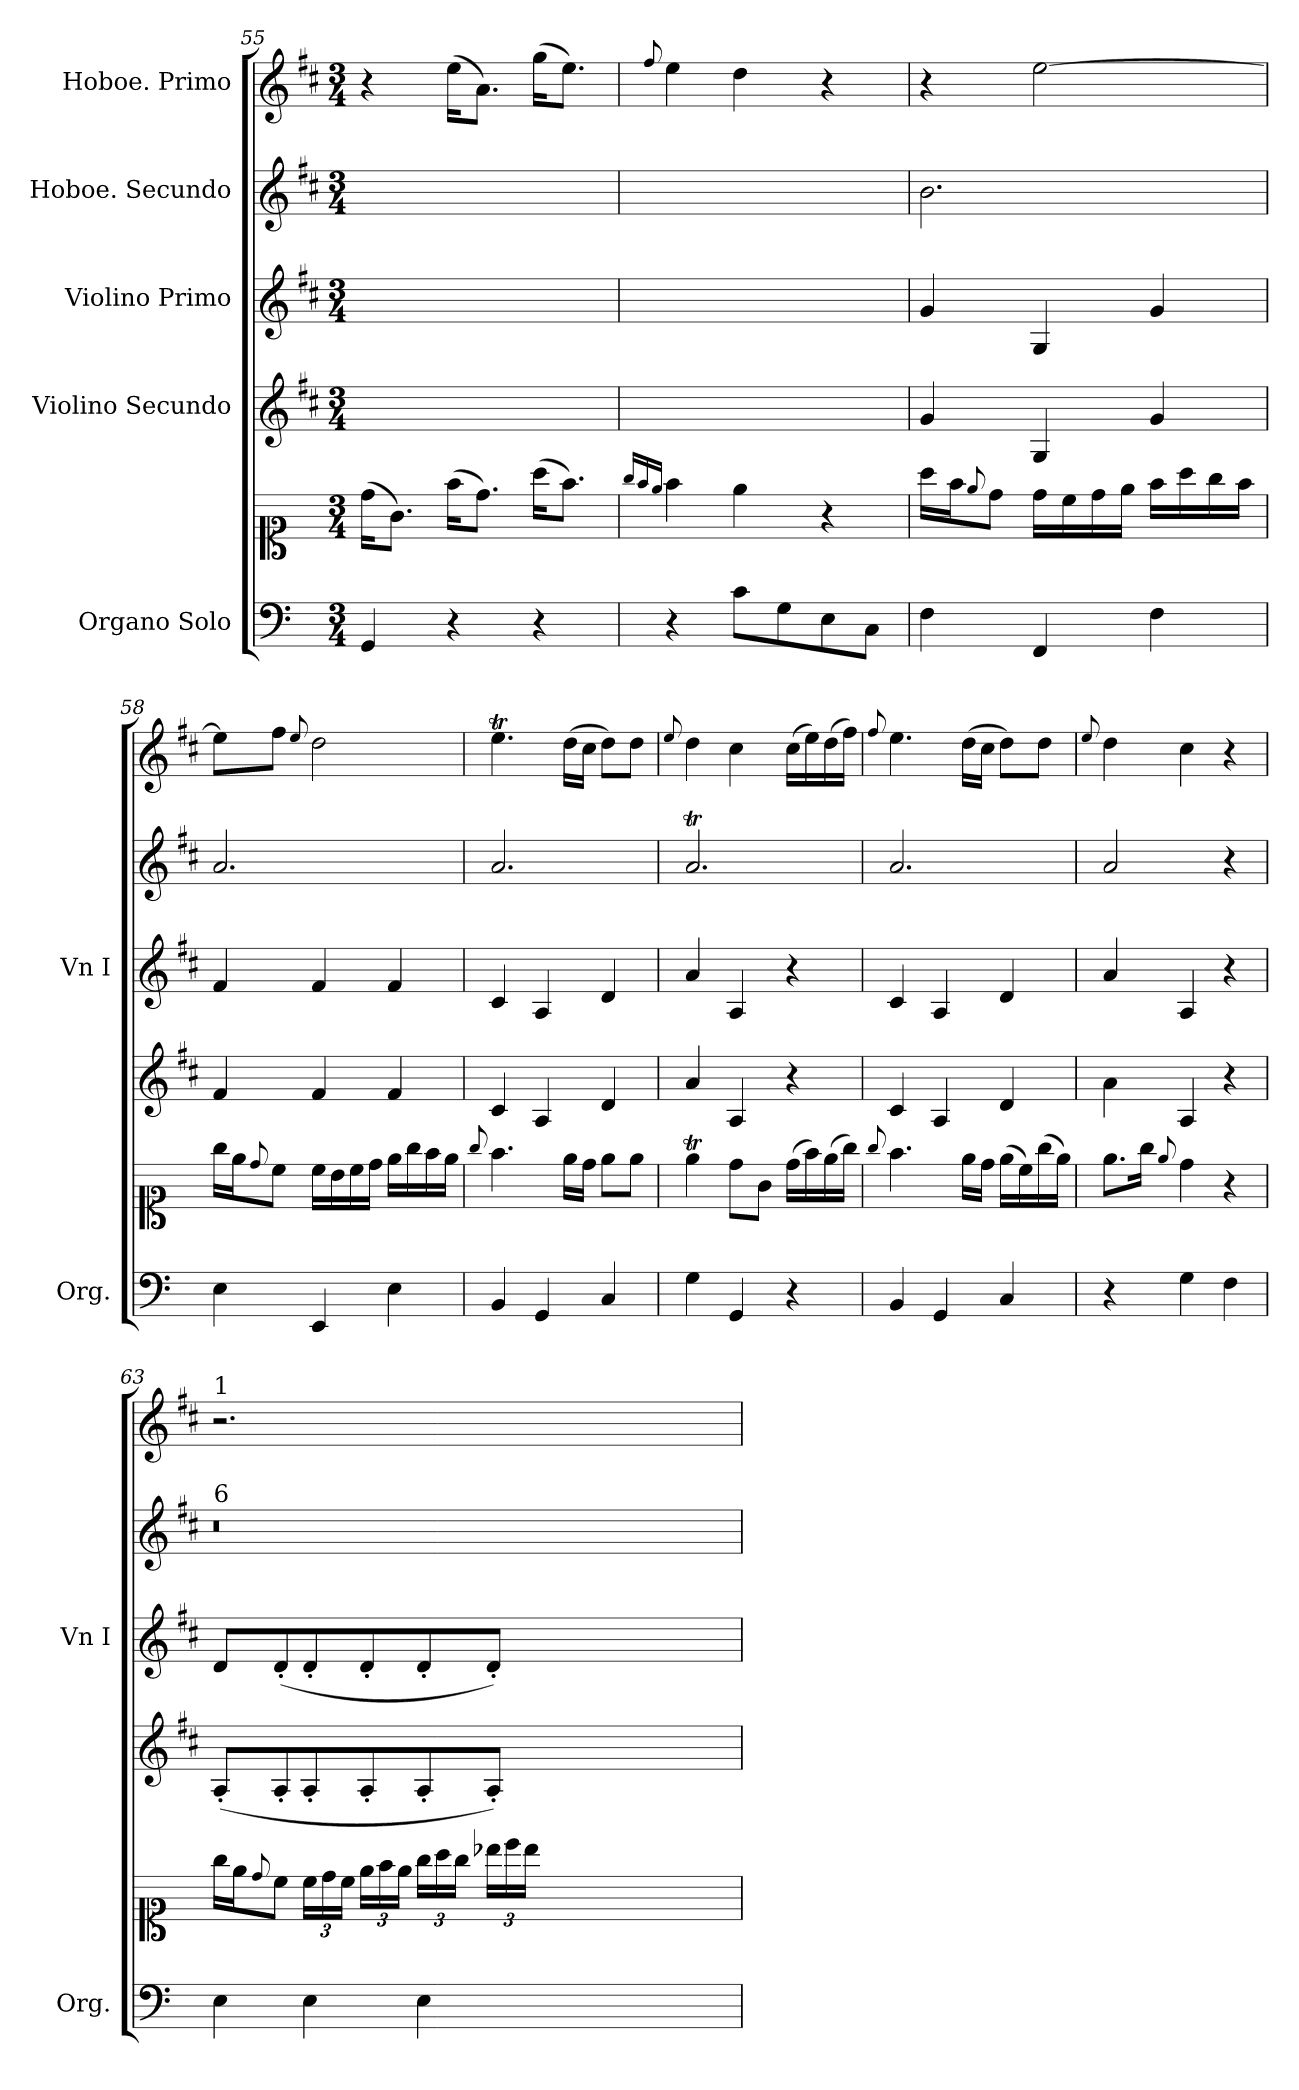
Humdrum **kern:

**kern	**kern	**kern	**kern	**kern	**kern
*part5	*part5	*part4	*part3	*part2	*part1
*staff6	*staff5	*staff4	*staff3	*staff2	*staff1
*I"Organo Solo	*	*I"Violino Secundo	*I"Violino Primo	*I"Hoboe. Secundo	*I"Hoboe. Primo
*I'Org.	*	*	*I'Vn I	*	*
*clefF4	*clefC1	*clefG2	*clefG2	*clefG2	*clefG2
*ITrd-1c-2	*ITrd-1c-2	*	*	*	*
*k[f#c#]	*k[f#c#]	*k[f#c#]	*k[f#c#]	*k[f#c#]	*k[f#c#]
*	*	*D:	*D:	*D:	*D:
*M3/4	*M3/4	*M3/4	*M3/4	*M3/4	*M3/4
=55	=55	=55	=55	=55	=55
4AA/	(16ee\KL	2.ryy	2.ryy	2.ryy	4r
.	8.a\J)	.	.	.	.
4r	(16gg\KL	.	.	.	(16ee\KL
.	8.ee\J)	.	.	.	8.a\J)
4r	(16bb\KL	.	.	.	(16gg\KL
.	8.gg\J)	.	.	.	8.ee\J)
=56	=56	=56	=56	=56	=56
.	16qqaa/LL	.	.	.	.
.	16qqgg/	.	.	.	.
.	16qqff#/JJ	.	.	.	8qqff#/
4r	4gg\	2.ryy	2.ryy	2.ryy	4ee\
8d\L	4ff#\	.	.	.	4dd\
8A\	.	.	.	.	.
8F#\	4r	.	.	.	4r
8D\J	.	.	.	.	.
=57	=57	=57	=57	=57	=57
4G\	16bb\LL	4g/	4g/	2.b\	4r
.	16gg\J	.	.	.	.
.	8qqff#/	.	.	.	.
.	8ee\J	.	.	.	.
4GG/	16ee\LL	4G/	4G/	.	[2ee\
.	16dd\	.	.	.	.
.	16ee\	.	.	.	.
.	16ff#\JJ	.	.	.	.
4G\	16gg\LL	4g/	4g/	.	.
.	16bb\	.	.	.	.
.	16aa\	.	.	.	.
.	16gg\JJ	.	.	.	.
=58	=58	=58	=58	=58	=58
4F#\	16aa\LL	4f#/	4f#/	2.a/	8ee\L]
.	16ff#\J	.	.	.	.
.	8qqee/	.	.	.	.
.	8dd\J	.	.	.	8ff#\J
.	.	.	.	.	8qqee/
4FF#/	16dd\LL	4f#/	4f#/	.	2dd\
.	16cc#\	.	.	.	.
.	16dd\	.	.	.	.
.	16ee\JJ	.	.	.	.
4F#\	16ff#\LL	4f#/	4f#/	.	.
.	16aa\	.	.	.	.
.	16gg\	.	.	.	.
.	16ff#\JJ	.	.	.	.
=59	=59	=59	=59	=59	=59
.	8qqaa/	.	.	.	.
4C#/	4.gg\	4c#/	4c#/	2.a/	4.eeT\
4AA/	.	4A/	4A/	.	.
.	16ff#\LL	.	.	.	(16dd\LL
.	16ee\JJ	.	.	.	16cc#\JJ
4D/	8ff#\L	4d/	4d/	.	8dd\L)
.	8ff#\J	.	.	.	8dd\J
=60	=60	=60	=60	=60	=60
.	.	.	.	.	8qqee/
4A\	4ff#t\	4a/	4a/	2.aT/	4dd\
4AA/	8ee\L	4A/	4A/	.	4cc#\
.	8a\J	.	.	.	.
4r	(16ee\LL	4r	4r	.	(16cc#\LL
.	16gg\)	.	.	.	16ee\)
.	(16ff#\	.	.	.	(16dd\
.	16aa\JJ)	.	.	.	16ff#\JJ)
=61	=61	=61	=61	=61	=61
.	8qqaa/	.	.	.	8qqff#/
4C#/	4.gg\	4c#/	4c#/	2.a/	4.ee\
4AA/	.	4A/	4A/	.	.
.	16ff#\LL	.	.	.	(16dd\LL
.	16ee\JJ	.	.	.	16cc#\JJ
4D/	(16ff#\LL	4d/	4d/	.	8dd\L)
.	16dd\)	.	.	.	.
.	(16aa\	.	.	.	8dd\J
.	16ff#\JJ)	.	.	.	.
=62	=62	=62	=62	=62	=62
.	.	.	.	.	8qqee/
4r	8.ff#\L	4a\	4a/	2a/	4dd\
.	16aa\Jk	.	.	.	.
.	8qqff#/	.	.	.	.
4A\	4ee\	4A/	4A/	.	4cc#\
4G\	4r	4r	4r	4r	4r
=63	=63	=63	=63	=63	=63
!	!	!	!	!	!LO:TX:a:t=1
!	!	!	!	!LO:TX:a:t=6	!
4F#\	16aa\LL	(>8A'/L	8d/L	0.r	2.r
.	16ff#\J	.	.	.	.
.	8qqee/	.	.	.	.
.	8dd\J	8A'/	(8d'/	.	.
4F#\	24dd\LL	8A'/	8d'/	.	.
.	24ee\	.	.	.	.
.	24dd\JJ	.	.	.	.
.	24ff#\LL	8A'/	8d'/	.	.
.	24gg\	.	.	.	.
.	24ff#\JJ	.	.	.	.
4F#\	24aa\LL	8A'/	8d'/	.	.
.	24bb\	.	.	.	.
.	24aa\JJ	.	.	.	.
.	24cccn\LL	8A'/J)	8d'/J)	.	.
.	24ddd\	.	.	.	.
.	24ccc\JJ	.	.	.	.
0ryy	0ryy	0ryy	0ryy	.	0ryy
4ryy	4ryy	4ryy	4ryy	.	4ryy
=	=	=	=	=	=
*-	*-	*-	*-	*-	*-
